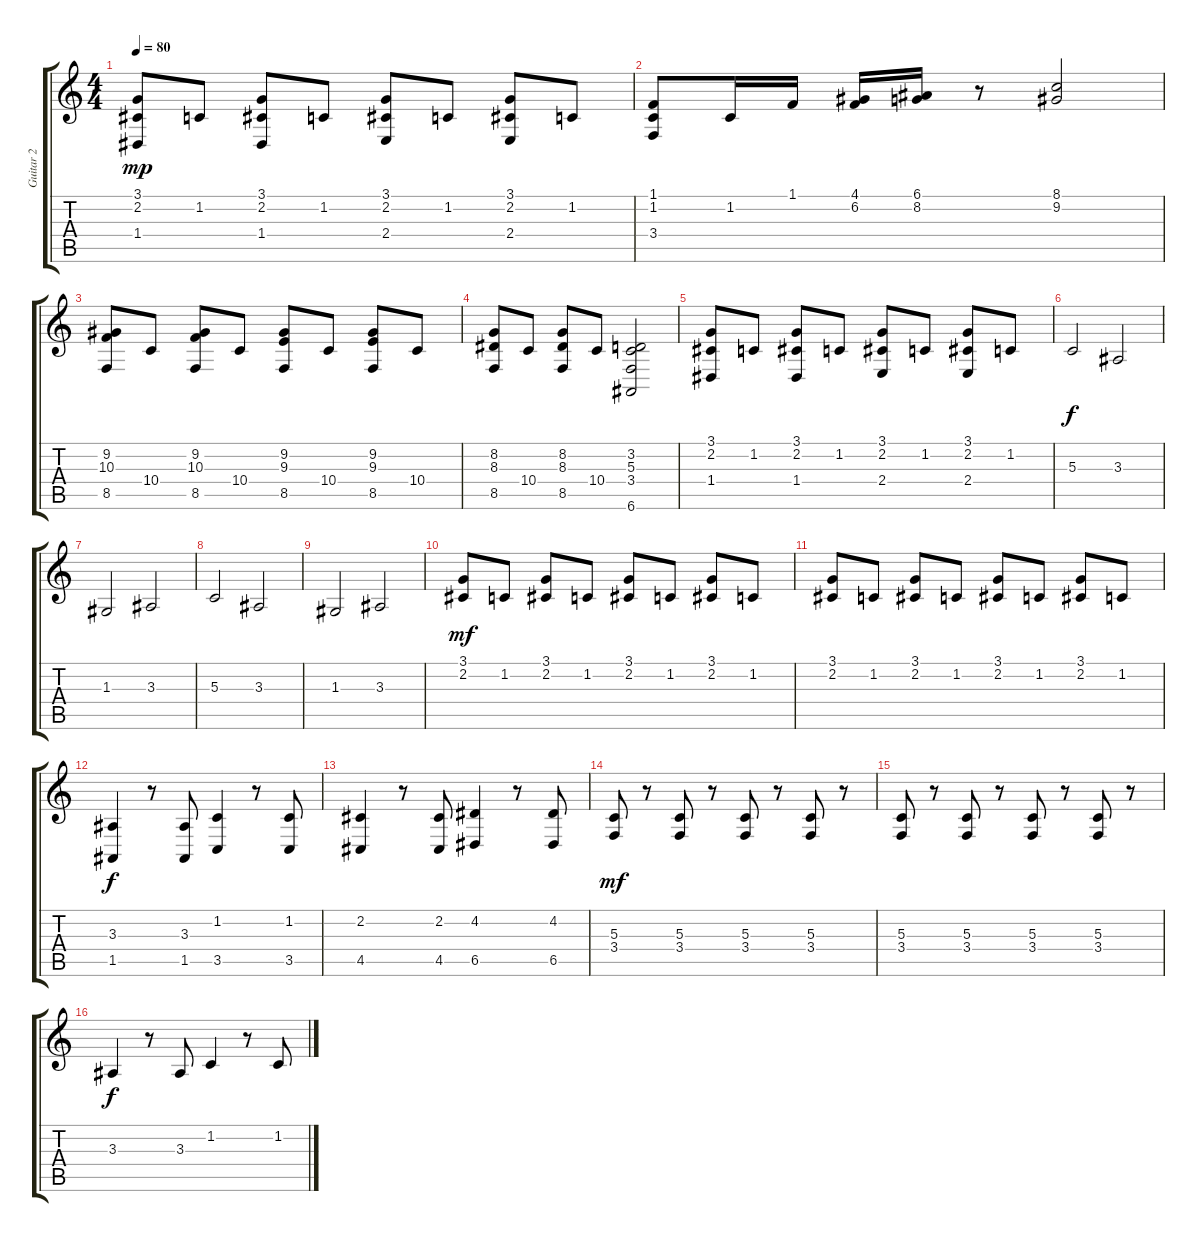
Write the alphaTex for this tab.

\track ("Guitar 2" "Guitar 2") {instrument stringensemble2}
\staff {score tabs}
\tuning (E4 B3 G3 D3 A2 E2) {hide}
\ts (4 4)
\tempo 80
\clef g2
\ks c
(3.1 2.2 1.4).8{dy mp} 1.2.8 (3.1 2.2 1.4).8 1.2.8 (3.1 2.2 2.4).8 1.2.8 (3.1 2.2 2.4).8 1.2.8 |
(1.1 1.2 3.4).8 1.2.16 1.1.16 (4.1 6.2).16 (6.1 8.2).16 r.8 (8.1 9.2).2 |
(9.2 10.3 8.5).8 10.4.8 (9.2 10.3 8.5).8 10.4.8 (9.2 9.3 8.5).8 10.4.8 (9.2 9.3 8.5).8 10.4.8 |
(8.2 8.3 8.5).8 10.4.8 (8.2 8.3 8.5).8 10.4.8 (3.2 5.3 3.4 6.6).2 |
(3.1 2.2 1.4).8 1.2.8 (3.1 2.2 1.4).8 1.2.8 (3.1 2.2 2.4).8 1.2.8 (3.1 2.2 2.4).8 1.2.8 |
5.3.2{dy f} 3.3.2 |
1.3.2 3.3.2 |
5.3.2 3.3.2 |
1.3.2 3.3.2 |
(3.1 2.2).8{dy mf} 1.2.8 (3.1 2.2).8 1.2.8 (3.1 2.2).8 1.2.8 (3.1 2.2).8 1.2.8 |
(3.1 2.2).8 1.2.8 (3.1 2.2).8 1.2.8 (3.1 2.2).8 1.2.8 (3.1 2.2).8 1.2.8 |
(3.3 1.5).4{dy f} r.8 (3.3 1.5).8 (1.2 3.5).4 r.8 (1.2 3.5).8 |
(2.2 4.5).4 r.8 (2.2 4.5).8 (4.2 6.5).4 r.8 (4.2 6.5).8 |
(5.3 3.4).8{dy mf} r.8 (5.3 3.4).8 r.8 (5.3 3.4).8 r.8 (5.3 3.4).8 r.8 |
(5.3 3.4).8 r.8 (5.3 3.4).8 r.8 (5.3 3.4).8 r.8 (5.3 3.4).8 r.8 |
3.3.4{dy f} r.8 3.3.8 1.2.4 r.8 1.2.8
